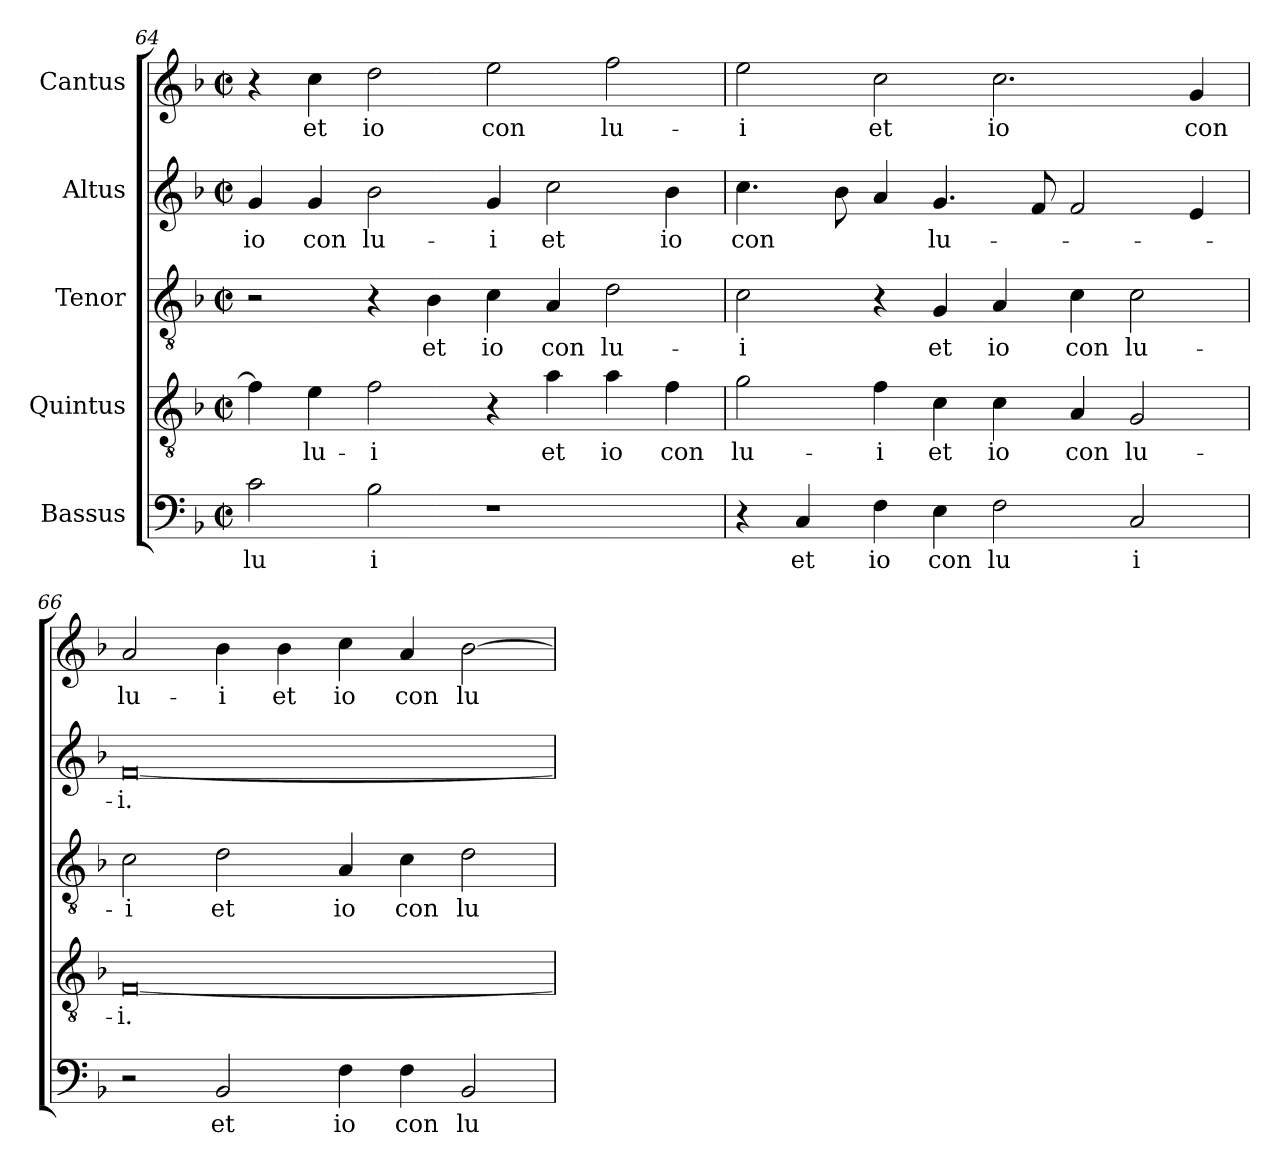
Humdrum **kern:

**kern	**text	**kern	**text	**kern	**text	**kern	**text	**kern	**text
*part5	*part5	*part4	*part4	*part3	*part3	*part2	*part2	*part1	*part1
*staff5	*staff5	*staff4	*staff4	*staff3	*staff3	*staff2	*staff2	*staff1	*staff1
*I"Bassus	*	*I"Quintus	*	*I"Tenor	*	*I"Altus	*	*I"Cantus	*
*clefF4	*	*clefGv2	*	*clefGv2	*	*clefG2	*	*clefG2	*
*k[b-]	*	*k[b-]	*	*k[b-]	*	*k[b-]	*	*k[b-]	*
*F:	*	*F:	*	*F:	*	*F:	*	*F:	*
*M2/2	*	*M2/2	*	*M2/2	*	*M2/2	*	*M2/2	*
*met(c|)	*	*met(c|)	*	*met(c|)	*	*met(c|)	*	*met(c|)	*
=64	=64	=64	=64	=64	=64	=64	=64	=64	=64
!	!LO:LY:b:cj	!	!	!	!	!	!LO:LY:b:cj	!	!
2c\	lu	4f\]	.	2r	.	4g/	io	4r	.
!	!	!	!LO:LY:b:cj	!	!	!	!LO:LY:b:cj	!	!LO:LY:b:cj
.	.	4e\	lu-	.	.	4g/	con	4cc\	et
!	!LO:LY:b:cj	!	!LO:LY:b:cj	!	!	!	!LO:LY:b:cj	!	!LO:LY:b:cj
2B-\	i	2f\	-i	4r	.	2b-\	lu-	2dd\	io
!	!	!	!	!	!LO:LY:b:cj	!	!	!	!
.	.	.	.	4B-\	et	.	.	.	.
!	!	!	!	!	!LO:LY:b:cj	!	!LO:LY:b:cj	!	!LO:LY:b:cj
1r	.	4r	.	4c\	io	4g/	-i	2ee\	con
!	!	!	!LO:LY:b:cj	!	!LO:LY:b:cj	!	!LO:LY:b:cj	!	!
.	.	4a\	et	4A/	con	2cc\	et	.	.
!	!	!	!LO:LY:b:cj	!	!LO:LY:b:cj	!	!	!	!LO:LY:b:cj
.	.	4a\	io	2d\	lu-	.	.	2ff\	lu-
!	!	!	!LO:LY:b:cj	!	!	!	!LO:LY:b:cj	!	!
.	.	4f\	con	.	.	4b-\	io	.	.
=65	=65	=65	=65	=65	=65	=65	=65	=65	=65
!	!	!	!LO:LY:b:cj	!	!LO:LY:b:cj	!	!LO:LY:b	!	!LO:LY:b:cj
4r	.	2g\	lu-	2c\	-i	4.cc\	con	2ee\	-i
!	!LO:LY:b:cj	!	!	!	!	!	!	!	!
4C/	et	.	.	.	.	.	.	.	.
.	.	.	.	.	.	8b-\	.	.	.
!	!LO:LY:b:cj	!	!LO:LY:b:cj	!	!	!	!	!	!LO:LY:b:cj
4F\	io	4f\	-i	4r	.	4a/	.	2cc\	et
!	!LO:LY:b:cj	!	!LO:LY:b:cj	!	!LO:LY:b:cj	!	!LO:LY:b:cj	!	!
4E\	con	4c\	et	4G/	et	4.g/	lu-	.	.
!	!LO:LY:b:cj	!	!LO:LY:b:cj	!	!LO:LY:b:cj	!	!	!	!LO:LY:b:cj
2F\	lu	4c\	io	4A/	io	.	.	2.cc\	io
.	.	.	.	.	.	8f/	.	.	.
!	!	!	!LO:LY:b:cj	!	!LO:LY:b:cj	!	!	!	!
.	.	4A/	con	4c\	con	2f/	.	.	.
!	!LO:LY:b:cj	!	!LO:LY:b:cj	!	!LO:LY:b:cj	!	!	!	!
2C/	i	2G/	lu-	2c\	lu-	.	.	.	.
!	!	!	!	!	!	!	!	!	!LO:LY:b:cj
.	.	.	.	.	.	4e/	.	4g/	con
=66	=66	=66	=66	=66	=66	=66	=66	=66	=66
!	!	!	!LO:LY:b:rj	!	!LO:LY:b:cj	!	!LO:LY:b:rj	!	!LO:LY:b:cj
2r	.	[<0F	-i.	2c\	-i	[<0f	-i.	2a/	lu-
!	!LO:LY:b:cj	!	!	!	!LO:LY:b:cj	!	!	!	!LO:LY:b:cj
2BB-/	et	.	.	2d\	et	.	.	4b-\	-i
!	!	!	!	!	!	!	!	!	!LO:LY:b:cj
.	.	.	.	.	.	.	.	4b-\	et
!	!LO:LY:b:cj	!	!	!	!LO:LY:b:cj	!	!	!	!LO:LY:b:cj
4F\	io	.	.	4A/	io	.	.	4cc\	io
!	!LO:LY:b:cj	!	!	!	!LO:LY:b:cj	!	!	!	!LO:LY:b:cj
4F\	con	.	.	4c\	con	.	.	4a/	con
!	!LO:LY:b:cj	!	!	!	!LO:LY:b:cj	!	!	!	!LO:LY:b:cj
2BB-/	lu	.	.	2d\	lu-	.	.	[>2b-\	lu-
=	=	=	=	=	=	=	=	=	=
*-	*-	*-	*-	*-	*-	*-	*-	*-	*-
